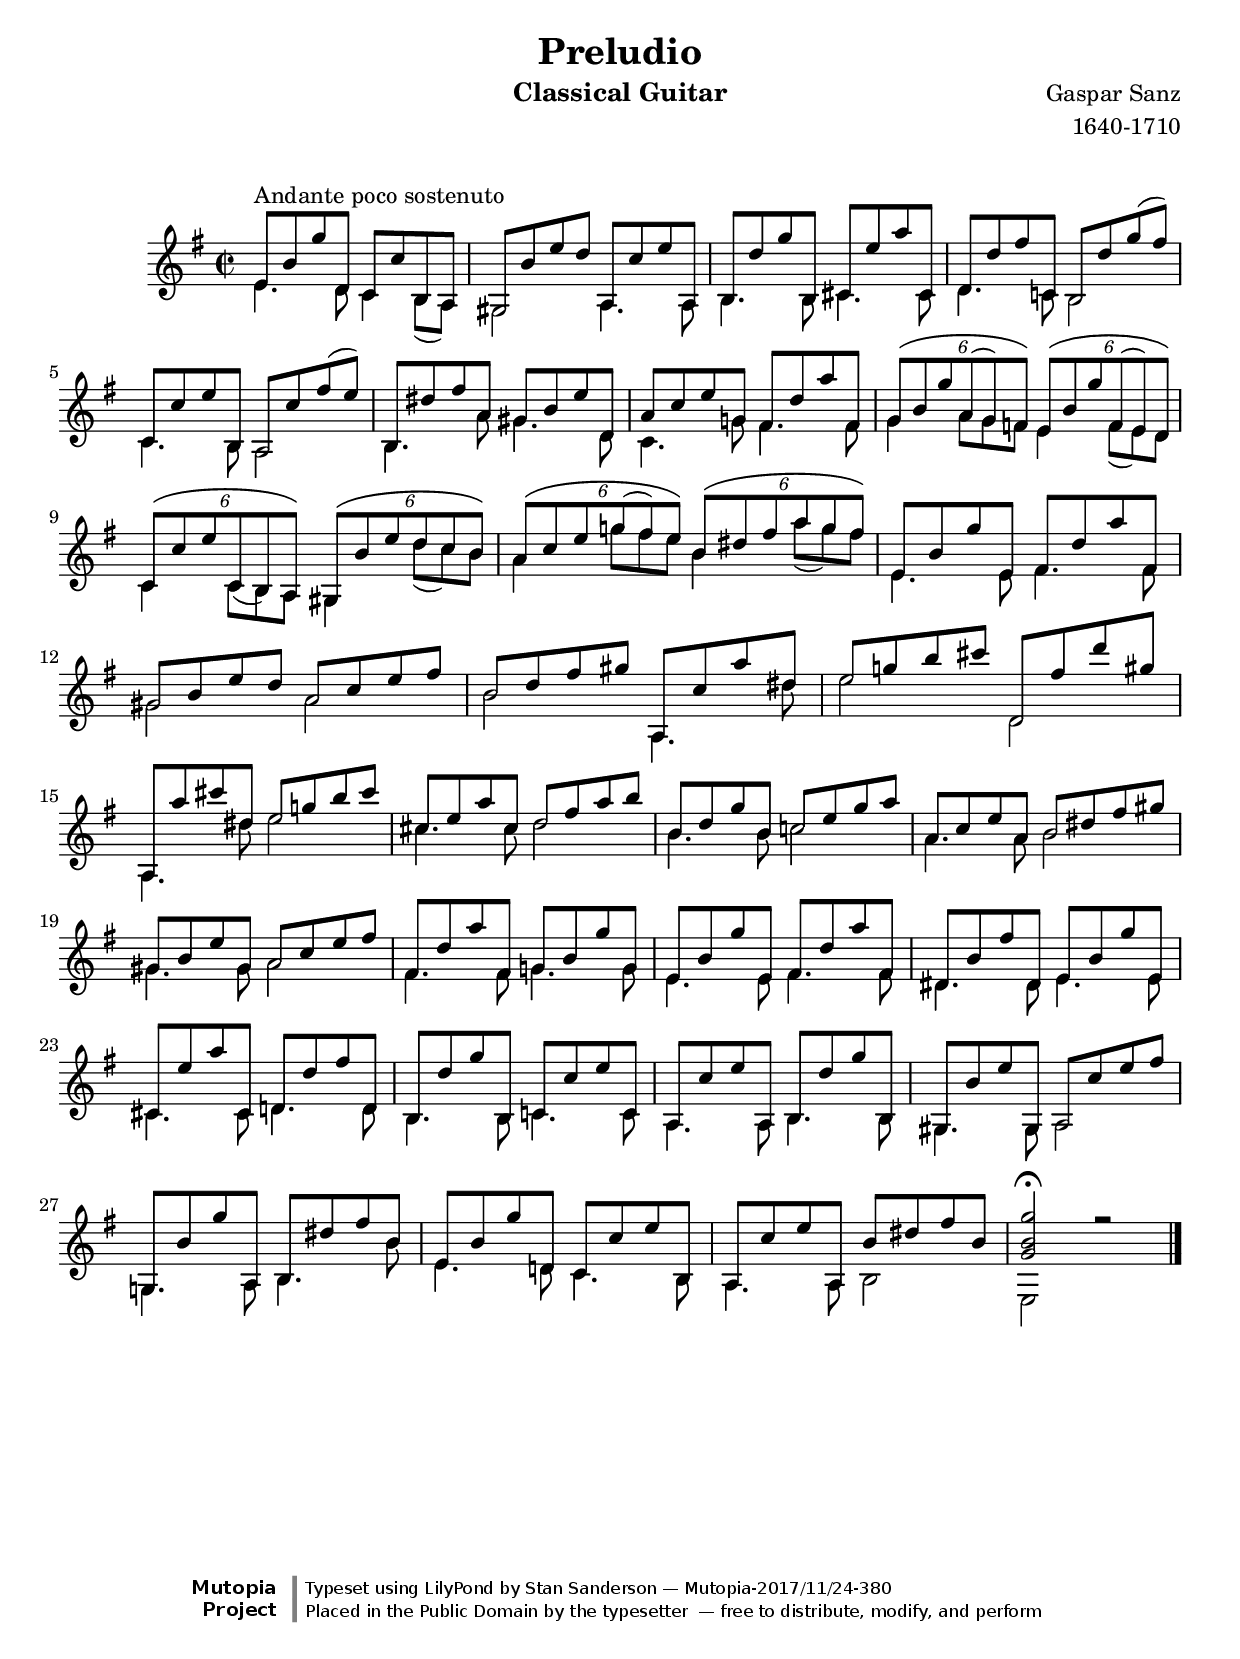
\version "2.18.2"
\include "english.ly"

\header {
  instrument = "Classical Guitar"
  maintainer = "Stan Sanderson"
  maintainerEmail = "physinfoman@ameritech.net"
  title = "Preludio"
  composer = "Gaspar Sanz"
  opus = "1640-1710"
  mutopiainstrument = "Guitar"
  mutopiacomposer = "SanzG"
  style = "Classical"
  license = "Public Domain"

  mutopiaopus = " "
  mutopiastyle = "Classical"
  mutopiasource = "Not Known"

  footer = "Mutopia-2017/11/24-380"
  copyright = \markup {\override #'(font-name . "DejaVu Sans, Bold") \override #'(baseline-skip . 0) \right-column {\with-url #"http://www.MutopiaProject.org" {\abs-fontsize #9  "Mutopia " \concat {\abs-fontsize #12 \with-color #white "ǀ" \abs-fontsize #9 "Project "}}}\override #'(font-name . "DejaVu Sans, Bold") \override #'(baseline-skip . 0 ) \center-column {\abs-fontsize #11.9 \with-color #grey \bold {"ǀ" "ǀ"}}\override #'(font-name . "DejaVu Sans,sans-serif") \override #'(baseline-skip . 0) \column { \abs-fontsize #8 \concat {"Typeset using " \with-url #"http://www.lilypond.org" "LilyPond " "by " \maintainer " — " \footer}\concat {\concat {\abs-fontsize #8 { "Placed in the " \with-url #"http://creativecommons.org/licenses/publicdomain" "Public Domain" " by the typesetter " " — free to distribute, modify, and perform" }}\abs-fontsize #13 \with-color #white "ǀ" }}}
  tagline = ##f
}

\paper {
  top-margin = 8\mm
  top-markup-spacing.basic-distance = #6
  markup-system-spacing #'padding = #5
  markup-markup-spacing #'padding = #1.2
  last-bottom-spacing.basic-distance = #12
  top-system-spacing.basic-distance = #12
  bottom-margin = 10\mm
}

global =  {
  \time 2/2
  \key g\major
  \clef treble
  \mergeDifferentlyHeadedOn
  \mergeDifferentlyDottedOn
}

up =  \relative c' {
  e8^\markup{"Andante poco sostenuto"} b' g' d, c8 c' b, a
  gs8 b' e d a,8 c' e a,,
  b8 d' g b,, cs e' a cs,,
  d8 d' fs c,! b d' g( fs)
  c,8 c' e b, a c' fs( e)
  b,8 ds' fs a, gs b e d,
  a'8 c e g,! fs d' a' fs,
  \tuplet 6/4 2 {
    g8\( b g' a,( g) f!\) e\( b' g' f,( e) d\)
    c8\( c' e \slurDown c,( b) a\) \slurUp gs\( b' e d c b\)
    a8\( c e g!( fs) e]\) b\( ds fs a g fs\)
  }
  e, b' g' e, fs d' a' fs,

  gs b e d a c e fs
  b, d fs gs a,, c' a' ds,
  e g! b cs d,, fs' d' gs,

  a,, a'' cs ds, e g! b cs
  cs, e a cs, d fs a b
  b, d g b, c! e g a
  a, c e a, b ds fs gs

  gs, b e gs, a c e fs
  fs, d' a' fs, g! b g' g,
  e b' g' e, fs d' a' fs,
  ds b' fs' ds, e b' g' e,

  cs e' a cs,, d! d' fs d,
  b d' g b,, c! c' e c,
  a c' e a,, b d' g b,,
  gs b' e gs,, a c' e fs

  g,,! b' g' a,, b ds' fs b,
  e, b' g' d,! c c' e b,
  a c' e a,, b' ds fs b,
  <g b g'>2^\fermata r2
}

down =  \relative c' {
  e4. d8 c4 b8( a)
  gs2 a4. a8
  b4. b8 cs4. cs8
  d4. c8 b2 \break
  c4. b8 a2
  b4. a'8 gs4. d8
  c4. g'8 fs4. fs8
  \override TupletBracket.transparent =##t
  \omit TupletNumber
  \tuplet 6/4 2 {
    g4 s8 a8 g f e4 s8 f8( e) d \break
    c4 s8 c8 b a gs4 s8 d''8( c) b
    a4 s8 g'8 fs e b4 s8 a'8( g) fs
  }
  e,4. e8 fs4. fs8 \break
  gs2 a
  b2 a,4. ds'8
  e2 d, \break
  a4. ds'8 e2
  cs4. cs8 d2
  b4. b8 c2
  a4. a8 b2 \break
  gs4. gs8 a2
  fs4. fs8 g4. g8
  e4. e8 fs4. fs8
  ds4. ds8 e4. e8 \break
  cs4. cs8 d4. d8
  b4. b8 c4. c8
  a4. a8 b4. b8
  gs4. gs8 a2 \break
  g4. a8 b4. b'8
  e,4. d8 c4. b8
  a4. a8 b2
  e,2 s2 \bar "|."
}

\score {
  {
    \global
    \context Staff <<
      \new Voice { \voiceOne \up }
      \new Voice { \voiceTwo \down }
    >>

    \set Staff.midiInstrument = "acoustic guitar (nylon)"
  }
  \layout { }

  \midi {
    \tempo 2 = 60
  }

}
